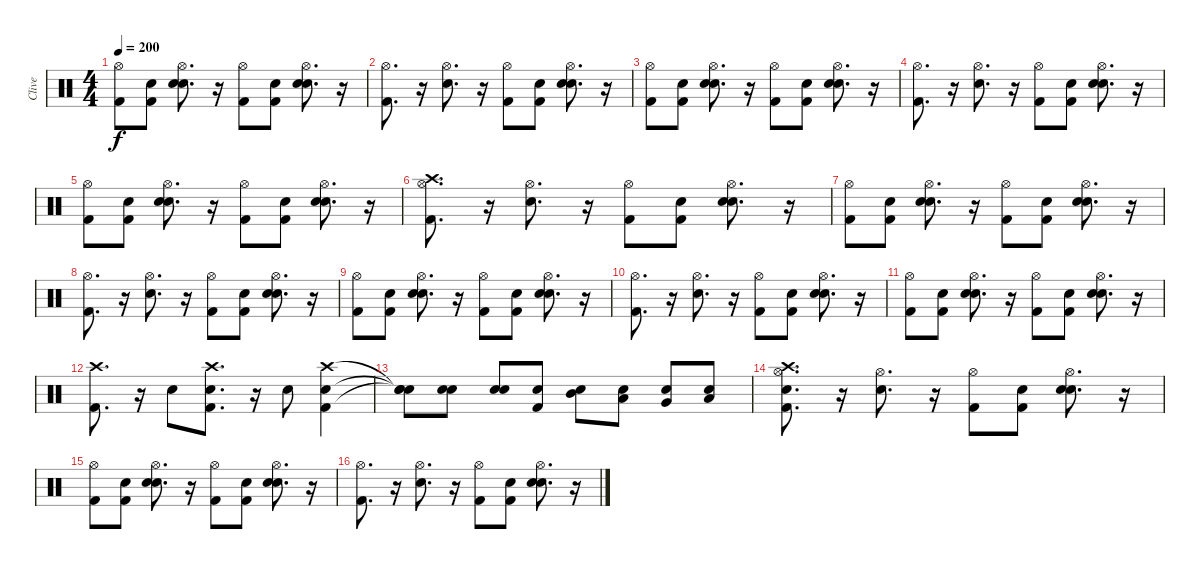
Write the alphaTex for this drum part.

\track ("Clive" "Clive") {instrument percussion}
\staff {score}
\articulation defaults
\ts (4 4)
\tempo 200
\clef neutral
\ks c
("Kick (hit) 2" "Hi-Hat (open)").8{dy f} ("Snare (hit)" "Kick (hit) 2").8 ("Snare (hit)" "Snare (hit) 2" "Hi-Hat (open)").8{d} r.16 ("Kick (hit) 2" "Hi-Hat (open)").8 ("Snare (hit)" "Kick (hit) 2").8 ("Snare (hit)" "Snare (hit) 2" "Hi-Hat (open)").8{d} r.16 |
("Kick (hit) 2" "Hi-Hat (open)").8{d} r.16 ("Snare (hit) 2" "Hi-Hat (open)").8{d} r.16 ("Kick (hit) 2" "Hi-Hat (open)").8 ("Snare (hit)" "Kick (hit) 2").8 ("Snare (hit)" "Snare (hit) 2" "Hi-Hat (open)").8{d} r.16 |
("Kick (hit) 2" "Hi-Hat (open)").8 ("Snare (hit)" "Kick (hit) 2").8 ("Snare (hit)" "Snare (hit) 2" "Hi-Hat (open)").8{d} r.16 ("Kick (hit) 2" "Hi-Hat (open)").8 ("Snare (hit)" "Kick (hit) 2").8 ("Snare (hit)" "Snare (hit) 2" "Hi-Hat (open)").8{d} r.16 |
("Kick (hit) 2" "Hi-Hat (open)").8{d} r.16 ("Snare (hit) 2" "Hi-Hat (open)").8{d} r.16 ("Kick (hit) 2" "Hi-Hat (open)").8 ("Snare (hit)" "Kick (hit) 2").8 ("Snare (hit)" "Snare (hit) 2" "Hi-Hat (open)").8{d} r.16 |
("Kick (hit) 2" "Hi-Hat (open)").8 ("Snare (hit)" "Kick (hit) 2").8 ("Snare (hit)" "Snare (hit) 2" "Hi-Hat (open)").8{d} r.16 ("Kick (hit) 2" "Hi-Hat (open)").8 ("Snare (hit)" "Kick (hit) 2").8 ("Snare (hit)" "Snare (hit) 2" "Hi-Hat (open)").8{d} r.16 |
("Kick (hit) 2" "Hi-Hat (open)" "Crash high (hit)").8{d} r.16 ("Snare (hit) 2" "Hi-Hat (open)").8{d} r.16 ("Kick (hit) 2" "Hi-Hat (open)").8 ("Snare (hit)" "Kick (hit) 2").8 ("Snare (hit)" "Snare (hit) 2" "Hi-Hat (open)").8{d} r.16 |
("Kick (hit) 2" "Hi-Hat (open)").8 ("Snare (hit)" "Kick (hit) 2").8 ("Snare (hit)" "Snare (hit) 2" "Hi-Hat (open)").8{d} r.16 ("Kick (hit) 2" "Hi-Hat (open)").8 ("Snare (hit)" "Kick (hit) 2").8 ("Snare (hit)" "Snare (hit) 2" "Hi-Hat (open)").8{d} r.16 |
("Kick (hit) 2" "Hi-Hat (open)").8{d} r.16 ("Snare (hit) 2" "Hi-Hat (open)").8{d} r.16 ("Kick (hit) 2" "Hi-Hat (open)").8 ("Snare (hit)" "Kick (hit) 2").8 ("Snare (hit)" "Snare (hit) 2" "Hi-Hat (open)").8{d} r.16 |
("Kick (hit) 2" "Hi-Hat (open)").8 ("Snare (hit)" "Kick (hit) 2").8 ("Snare (hit)" "Snare (hit) 2" "Hi-Hat (open)").8{d} r.16 ("Kick (hit) 2" "Hi-Hat (open)").8 ("Snare (hit)" "Kick (hit) 2").8 ("Snare (hit)" "Snare (hit) 2" "Hi-Hat (open)").8{d} r.16 |
("Kick (hit) 2" "Hi-Hat (open)").8{d} r.16 ("Snare (hit) 2" "Hi-Hat (open)").8{d} r.16 ("Kick (hit) 2" "Hi-Hat (open)").8 ("Snare (hit)" "Kick (hit) 2").8 ("Snare (hit)" "Snare (hit) 2" "Hi-Hat (open)").8{d} r.16 |
("Kick (hit) 2" "Hi-Hat (open)").8 ("Snare (hit)" "Kick (hit) 2").8 ("Snare (hit)" "Snare (hit) 2" "Hi-Hat (open)").8{d} r.16 ("Kick (hit) 2" "Hi-Hat (open)").8 ("Snare (hit)" "Kick (hit) 2").8 ("Snare (hit)" "Snare (hit) 2" "Hi-Hat (open)").8{d} r.16 |
("Kick (hit) 2" "Crash high (hit)").8{d} r.16 "Snare (hit) 2".8 ("Snare (hit)" "Kick (hit) 2" "Crash high (hit)").8{d} r.16 "Snare (hit) 2".8 ("Snare (hit)" "Kick (hit) 2" "Crash high (hit)").4 |
("Snare (hit)"{t} "Snare (hit)"{t} "Snare (hit)"{t}).8 ("Snare (hit)" "Snare (hit) 2").8 ("Snare (hit)" "Snare (hit) 2").8 ("Snare (hit)" "Kick (hit) 2").8 ("Snare (hit)" "Mid Tom (hit)").8 ("Snare (hit)" "Low Tom (hit)").8 ("Snare (hit)" "Very Low Tom (hit)").8 ("Snare (hit)" "Low Floor Tom (hit)").8 |
("Snare (hit)" "Kick (hit) 2" "Hi-Hat (open)" "Crash high (hit)").8{d} r.16 ("Snare (hit) 2" "Hi-Hat (open)").8{d} r.16 ("Kick (hit) 2" "Hi-Hat (open)").8 ("Snare (hit)" "Kick (hit) 2").8 ("Snare (hit)" "Snare (hit) 2" "Hi-Hat (open)").8{d} r.16 |
("Kick (hit) 2" "Hi-Hat (open)").8 ("Snare (hit)" "Kick (hit) 2").8 ("Snare (hit)" "Snare (hit) 2" "Hi-Hat (open)").8{d} r.16 ("Kick (hit) 2" "Hi-Hat (open)").8 ("Snare (hit)" "Kick (hit) 2").8 ("Snare (hit)" "Snare (hit) 2" "Hi-Hat (open)").8{d} r.16 |
("Kick (hit) 2" "Hi-Hat (open)").8{d} r.16 ("Snare (hit) 2" "Hi-Hat (open)").8{d} r.16 ("Kick (hit) 2" "Hi-Hat (open)").8 ("Snare (hit)" "Kick (hit) 2").8 ("Snare (hit)" "Snare (hit) 2" "Hi-Hat (open)").8{d} r.16
